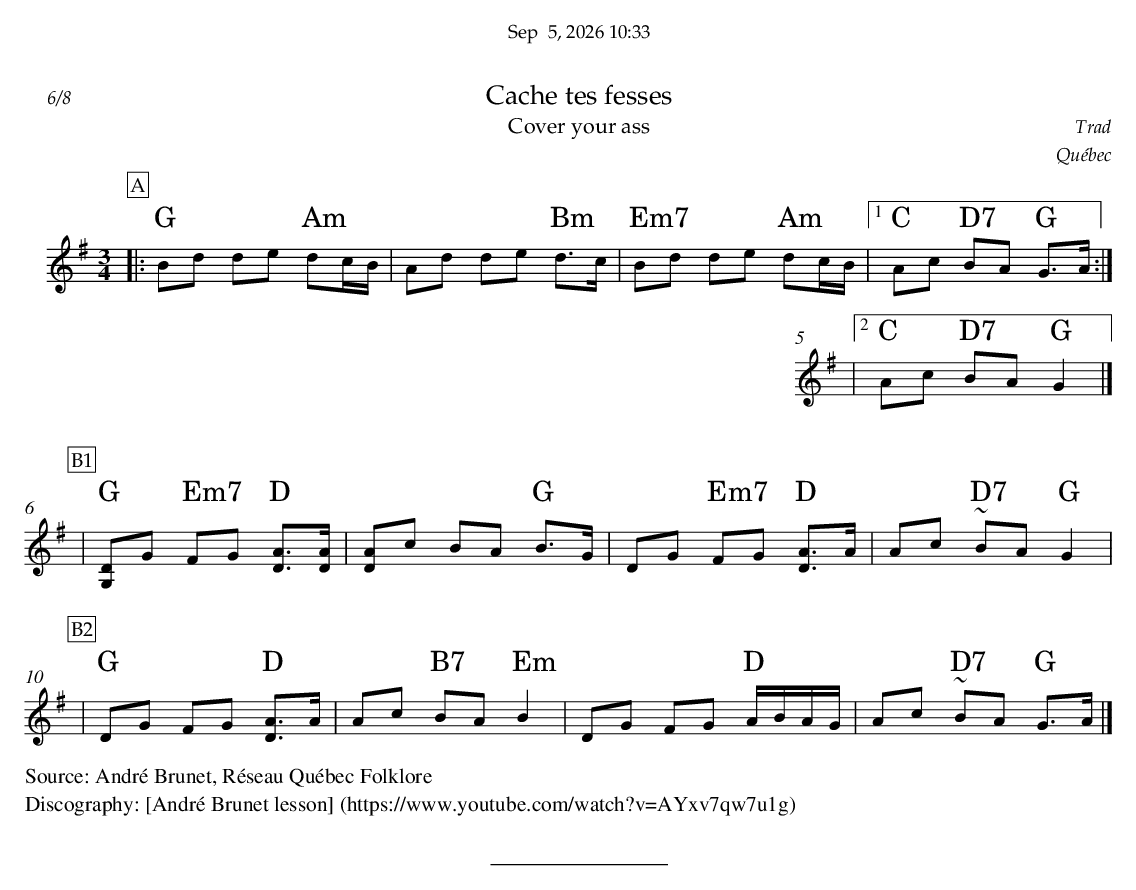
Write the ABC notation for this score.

X:1
T:Cache tes fesses
T:Cover your ass
C:Trad
O:Québec
M:3/4
L:1/8
K:Gmaj
P:A
|: "G" Bd de "Am" dc/2B/2 | Ad de "Bm" d>c | "Em7" Bd de "Am" dc/2B/2 |1 "C" Ac "D7 "BA "G" G>A :|
|2 "C" Ac "D7" BA "G" G2 |]
%%vskip 0.5cm
P:B1
| "G" [G,D]G "Em7" FG "D" [DA]>[DA] | [DA]c BA "G" B>G | DG "Em7" FG "D" [DA]>A | Ac "D7" ~BA "G" G2 |
%%vskip 0.5cm
P:B2
| "G" DG FG "D" [DA]>A | Ac "B7" BA "Em" B2 | DG FG "D" A/B/A/G/ | Ac "D7" ~BA "G" G>A |]
